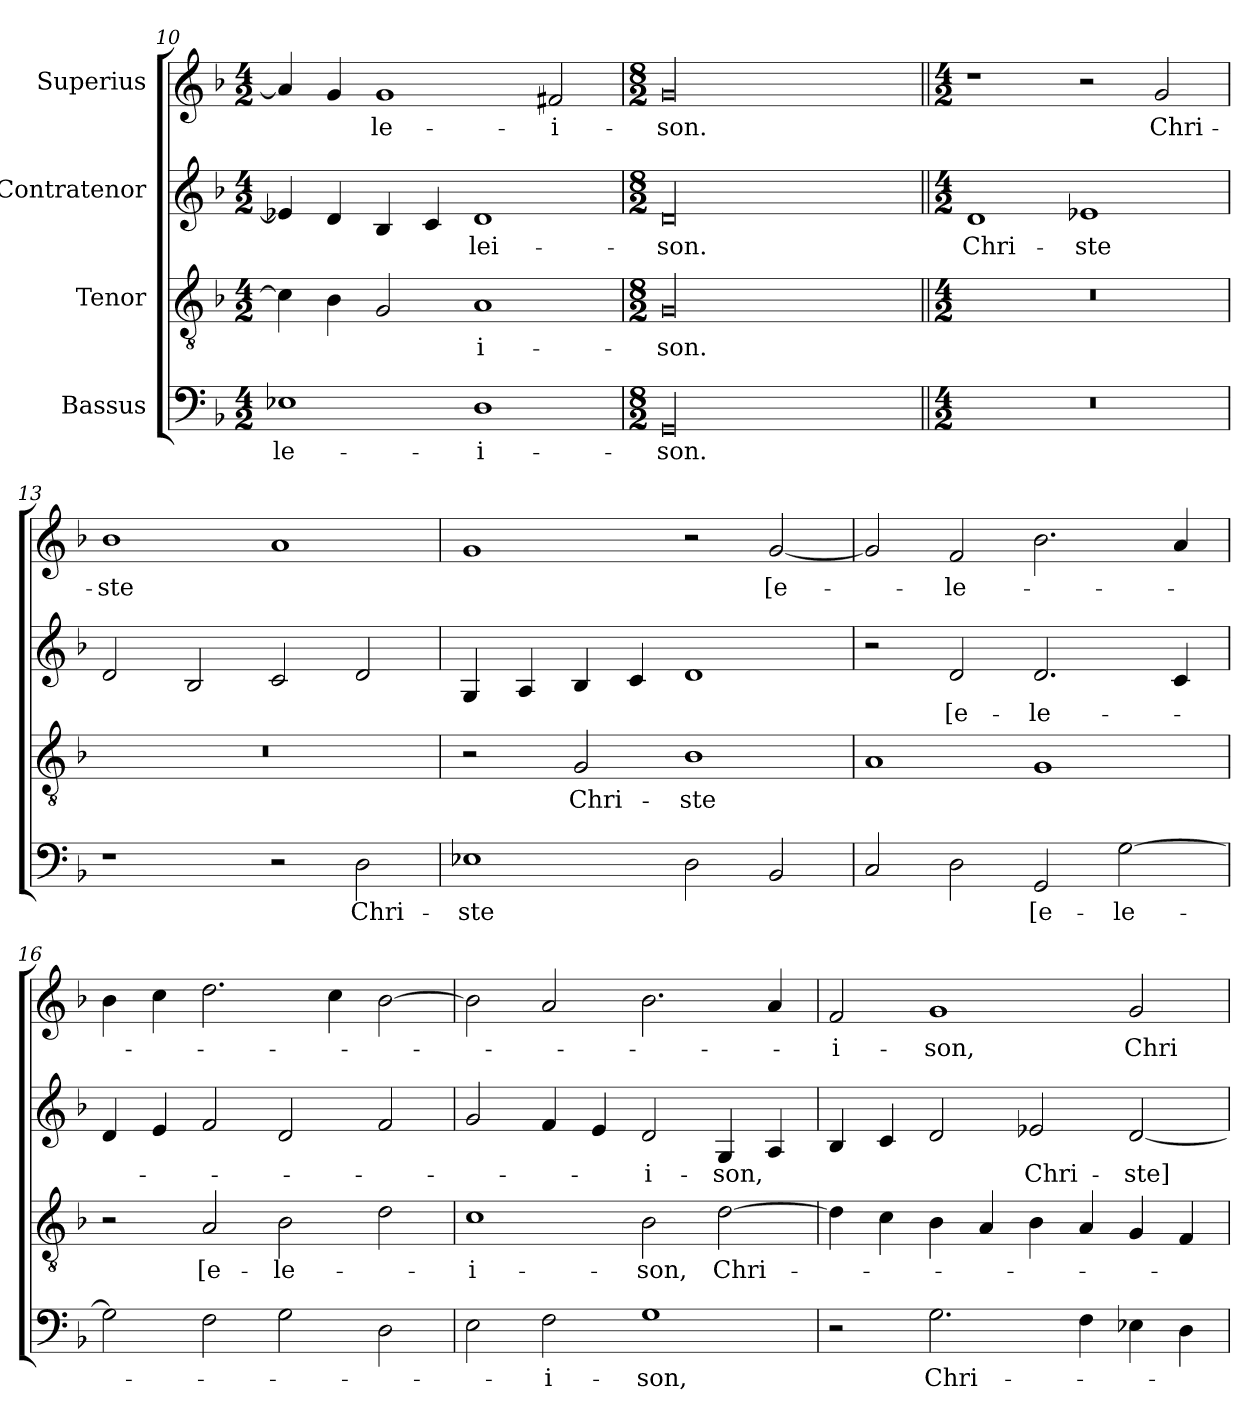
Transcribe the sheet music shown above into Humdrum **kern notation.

**kern	**text	**kern	**text	**kern	**text	**kern	**text
*part4	*part4	*part3	*part3	*part2	*part2	*part1	*part1
*staff4	*staff4	*staff3	*staff3	*staff2	*staff2	*staff1	*staff1
*I"Bassus	*	*I"Tenor	*	*I"Contratenor	*	*I"Superius	*
*clefF4	*	*clefGv2	*	*clefG2	*	*clefG2	*
*k[b-]	*	*k[b-]	*	*k[b-]	*	*k[b-]	*
*M4/2	*	*M4/2	*	*M4/2	*	*M4/2	*
=10	=10	=10	=10	=10	=10	=10	=10
1E-X\	-le-	4c\]	.	4e-X/]	.	4a/]	.
.	.	4B-\	.	4d/	.	4g/	.
.	.	2G/	.	4B-/	.	1g/	-le-
.	.	.	.	4c/	.	.	.
1D\	-i-	1A/	-i-	1d/	-lei-	.	.
.	.	.	.	.	.	2f#X/	-i-
=11	=11	=11	=11	=11	=11	=11	=11
*M8/2	*	*M8/2	*	*M8/2	*	*M8/2	*
00GG/	-son.	00G/	-son.	00d/	-son.	00g/	-son.
=12||	=12||	=12||	=12||	=12||	=12||	=12||	=12||
*M4/2	*	*M4/2	*	*M4/2	*	*M4/2	*
0r	.	0r	.	1d/	Chri-	1r	.
.	.	.	.	1e-X/	-ste	2r	.
.	.	.	.	.	.	2g/	Chri-
=13	=13	=13	=13	=13	=13	=13	=13
1r	.	0r	.	2d/	.	1b-\	-ste
.	.	.	.	2B-/	.	.	.
2r	.	.	.	2c/	.	1a/	.
2D\	Chri-	.	.	2d/	.	.	.
=14	=14	=14	=14	=14	=14	=14	=14
1E-X\	-ste	2r	.	4G/	.	1g/	.
.	.	.	.	4A/	.	.	.
.	.	2G/	Chri-	4B-/	.	.	.
.	.	.	.	4c/	.	.	.
2D\	.	1B-\	-ste	1d/	.	2r	.
2BB-/	.	.	.	.	.	[2g/	[e-
=15	=15	=15	=15	=15	=15	=15	=15
2C/	.	1A/	.	2r	.	2g/]	.
2D\	.	.	.	2d/	[e-	2f/	-le-
2GG/	[e-	1G/	.	2.d/	-le-	2.b-\	.
[2G\	-le-	.	.	.	.	.	.
.	.	.	.	4c/	.	4a/	.
=16	=16	=16	=16	=16	=16	=16	=16
2G\]	.	2r	.	4d/	.	4b-\	.
.	.	.	.	4e/	.	4cc\	.
2F\	.	2A/	[e-	2f/	.	2.dd\	.
2G\	.	2B-\	-le-	2d/	.	.	.
.	.	.	.	.	.	4cc\	.
2D\	.	2d\	.	2f/	.	[2b-\	.
=17	=17	=17	=17	=17	=17	=17	=17
2E\	.	1c\	-i-	2g/	.	2b-\]	.
2F\	-i-	.	.	4f/	.	2a/	.
.	.	.	.	4e/	.	.	.
1G\	-son,	2B-\	-son,	2d/	-i-	2.b-\	.
.	.	[2d\	Chri-	4G/	-son,	.	.
.	.	.	.	4A/	.	4a/	.
=18	=18	=18	=18	=18	=18	=18	=18
2r	.	4d\]	.	4B-/	.	2f/	-i-
.	.	4c\	.	4c/	.	.	.
2.G\	Chri-	4B-\	.	2d/	.	1g/	-son,
.	.	4A/	.	.	.	.	.
.	.	4B-\	.	2e-X/	Chri-	.	.
4F\	.	4A/	.	.	.	.	.
4E-X\	.	4G/	.	[2d/	-ste]	2g/	Chri-
4D\	.	4F/	.	.	.	.	.
=	=	=	=	=	=	=	=
*-	*-	*-	*-	*-	*-	*-	*-
